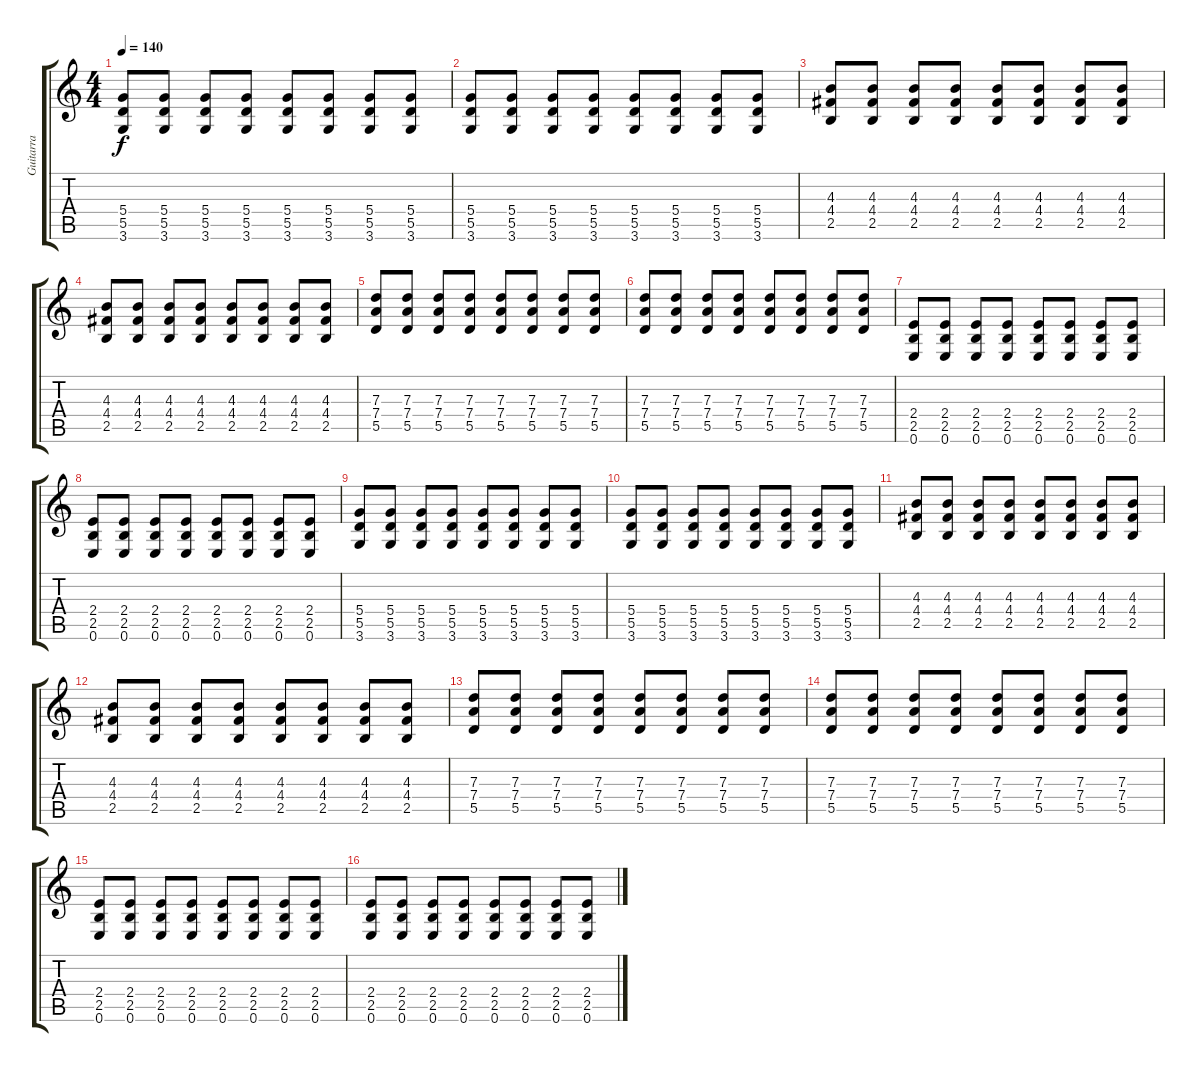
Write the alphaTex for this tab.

\track ("Guitarra" "Guitarra") {instrument distortionguitar}
\staff {score tabs}
\tuning (E4 B3 G3 D3 A2 E2) {hide}
\ts (4 4)
\tempo 140
\clef g2
\ks c
(5.4 5.5 3.6).8{dy f} (5.4 5.5 3.6).8 (5.4 5.5 3.6).8 (5.4 5.5 3.6).8 (5.4 5.5 3.6).8 (5.4 5.5 3.6).8 (5.4 5.5 3.6).8 (5.4 5.5 3.6).8 |
(5.4 5.5 3.6).8 (5.4 5.5 3.6).8 (5.4 5.5 3.6).8 (5.4 5.5 3.6).8 (5.4 5.5 3.6).8 (5.4 5.5 3.6).8 (5.4 5.5 3.6).8 (5.4 5.5 3.6).8 |
(4.3 4.4 2.5).8 (4.3 4.4 2.5).8 (4.3 4.4 2.5).8 (4.3 4.4 2.5).8 (4.3 4.4 2.5).8 (4.3 4.4 2.5).8 (4.3 4.4 2.5).8 (4.3 4.4 2.5).8 |
(4.3 4.4 2.5).8 (4.3 4.4 2.5).8 (4.3 4.4 2.5).8 (4.3 4.4 2.5).8 (4.3 4.4 2.5).8 (4.3 4.4 2.5).8 (4.3 4.4 2.5).8 (4.3 4.4 2.5).8 |
(7.3 7.4 5.5).8 (7.3 7.4 5.5).8 (7.3 7.4 5.5).8 (7.3 7.4 5.5).8 (7.3 7.4 5.5).8 (7.3 7.4 5.5).8 (7.3 7.4 5.5).8 (7.3 7.4 5.5).8 |
(7.3 7.4 5.5).8 (7.3 7.4 5.5).8 (7.3 7.4 5.5).8 (7.3 7.4 5.5).8 (7.3 7.4 5.5).8 (7.3 7.4 5.5).8 (7.3 7.4 5.5).8 (7.3 7.4 5.5).8 |
(2.4 2.5 0.6).8 (2.4 2.5 0.6).8 (2.4 2.5 0.6).8 (2.4 2.5 0.6).8 (2.4 2.5 0.6).8 (2.4 2.5 0.6).8 (2.4 2.5 0.6).8 (2.4 2.5 0.6).8 |
(2.4 2.5 0.6).8 (2.4 2.5 0.6).8 (2.4 2.5 0.6).8 (2.4 2.5 0.6).8 (2.4 2.5 0.6).8 (2.4 2.5 0.6).8 (2.4 2.5 0.6).8 (2.4 2.5 0.6).8 |
(5.4 5.5 3.6).8 (5.4 5.5 3.6).8 (5.4 5.5 3.6).8 (5.4 5.5 3.6).8 (5.4 5.5 3.6).8 (5.4 5.5 3.6).8 (5.4 5.5 3.6).8 (5.4 5.5 3.6).8 |
(5.4 5.5 3.6).8 (5.4 5.5 3.6).8 (5.4 5.5 3.6).8 (5.4 5.5 3.6).8 (5.4 5.5 3.6).8 (5.4 5.5 3.6).8 (5.4 5.5 3.6).8 (5.4 5.5 3.6).8 |
(4.3 4.4 2.5).8 (4.3 4.4 2.5).8 (4.3 4.4 2.5).8 (4.3 4.4 2.5).8 (4.3 4.4 2.5).8 (4.3 4.4 2.5).8 (4.3 4.4 2.5).8 (4.3 4.4 2.5).8 |
(4.3 4.4 2.5).8 (4.3 4.4 2.5).8 (4.3 4.4 2.5).8 (4.3 4.4 2.5).8 (4.3 4.4 2.5).8 (4.3 4.4 2.5).8 (4.3 4.4 2.5).8 (4.3 4.4 2.5).8 |
(7.3 7.4 5.5).8 (7.3 7.4 5.5).8 (7.3 7.4 5.5).8 (7.3 7.4 5.5).8 (7.3 7.4 5.5).8 (7.3 7.4 5.5).8 (7.3 7.4 5.5).8 (7.3 7.4 5.5).8 |
(7.3 7.4 5.5).8 (7.3 7.4 5.5).8 (7.3 7.4 5.5).8 (7.3 7.4 5.5).8 (7.3 7.4 5.5).8 (7.3 7.4 5.5).8 (7.3 7.4 5.5).8 (7.3 7.4 5.5).8 |
(2.4 2.5 0.6).8 (2.4 2.5 0.6).8 (2.4 2.5 0.6).8 (2.4 2.5 0.6).8 (2.4 2.5 0.6).8 (2.4 2.5 0.6).8 (2.4 2.5 0.6).8 (2.4 2.5 0.6).8 |
(2.4 2.5 0.6).8 (2.4 2.5 0.6).8 (2.4 2.5 0.6).8 (2.4 2.5 0.6).8 (2.4 2.5 0.6).8 (2.4 2.5 0.6).8 (2.4 2.5 0.6).8 (2.4 2.5 0.6).8
